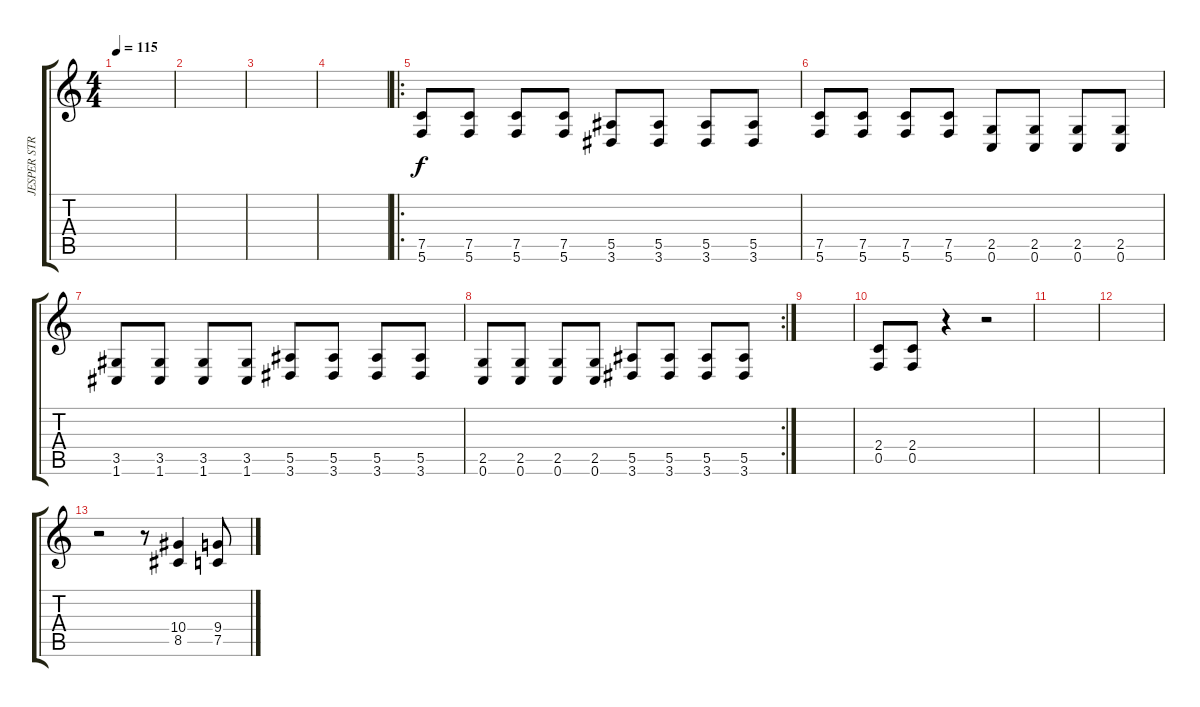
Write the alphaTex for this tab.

\track ("JESPER STROMBLAD" "JESPER STR") {instrument distortionguitar}
\staff {score tabs}
\tuning (C4 G3 Eb3 Bb2 F2 C2) {hide}
\ts (4 4)
\tempo 115
\clef g2
\ks c
|
|
|
|
\ro
(7.5 5.6).8 (7.5 5.6).8 (7.5 5.6).8 (7.5 5.6).8 (5.5 3.6).8 (5.5 3.6).8 (5.5 3.6).8 (5.5 3.6).8 |
(7.5 5.6).8 (7.5 5.6).8 (7.5 5.6).8 (7.5 5.6).8 (2.5 0.6).8 (2.5 0.6).8 (2.5 0.6).8 (2.5 0.6).8 |
(3.5 1.6).8 (3.5 1.6).8 (3.5 1.6).8 (3.5 1.6).8 (5.5 3.6).8 (5.5 3.6).8 (5.5 3.6).8 (5.5 3.6).8 |
\rc 2
(2.5 0.6).8 (2.5 0.6).8 (2.5 0.6).8 (2.5 0.6).8 (5.5 3.6).8 (5.5 3.6).8 (5.5 3.6).8 (5.5 3.6).8 |
|
(2.4 0.5).8 (2.4 0.5).8 r.4 r.2 |
|
|
r.2 r.8 (10.4 8.5).4 (9.4 7.5).8
